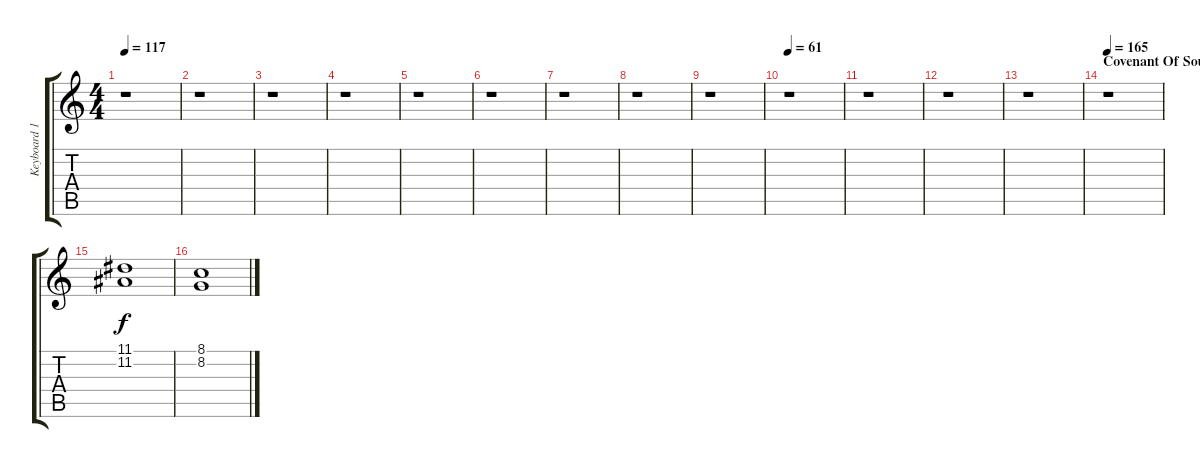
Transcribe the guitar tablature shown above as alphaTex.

\track ("Keyboard 1" "Keyboard 1") {instrument stringensemble1}
\staff {score tabs}
\tuning (E4 B3 G3 D3 A2 E2) {hide}
\ts (4 4)
\tempo 117
\clef g2
\ks c
r.1{dy f} |
r.1 |
r.1 |
r.1 |
r.1 |
r.1 |
r.1 |
r.1 |
r.1 |
\section ("" "")
\tempo 61
r.1 |
r.1 |
r.1 |
r.1 |
\section ("" "Covenant Of Souls VI")
\tempo 165
r.1 |
(11.1 11.2).1 |
(8.1 8.2).1
